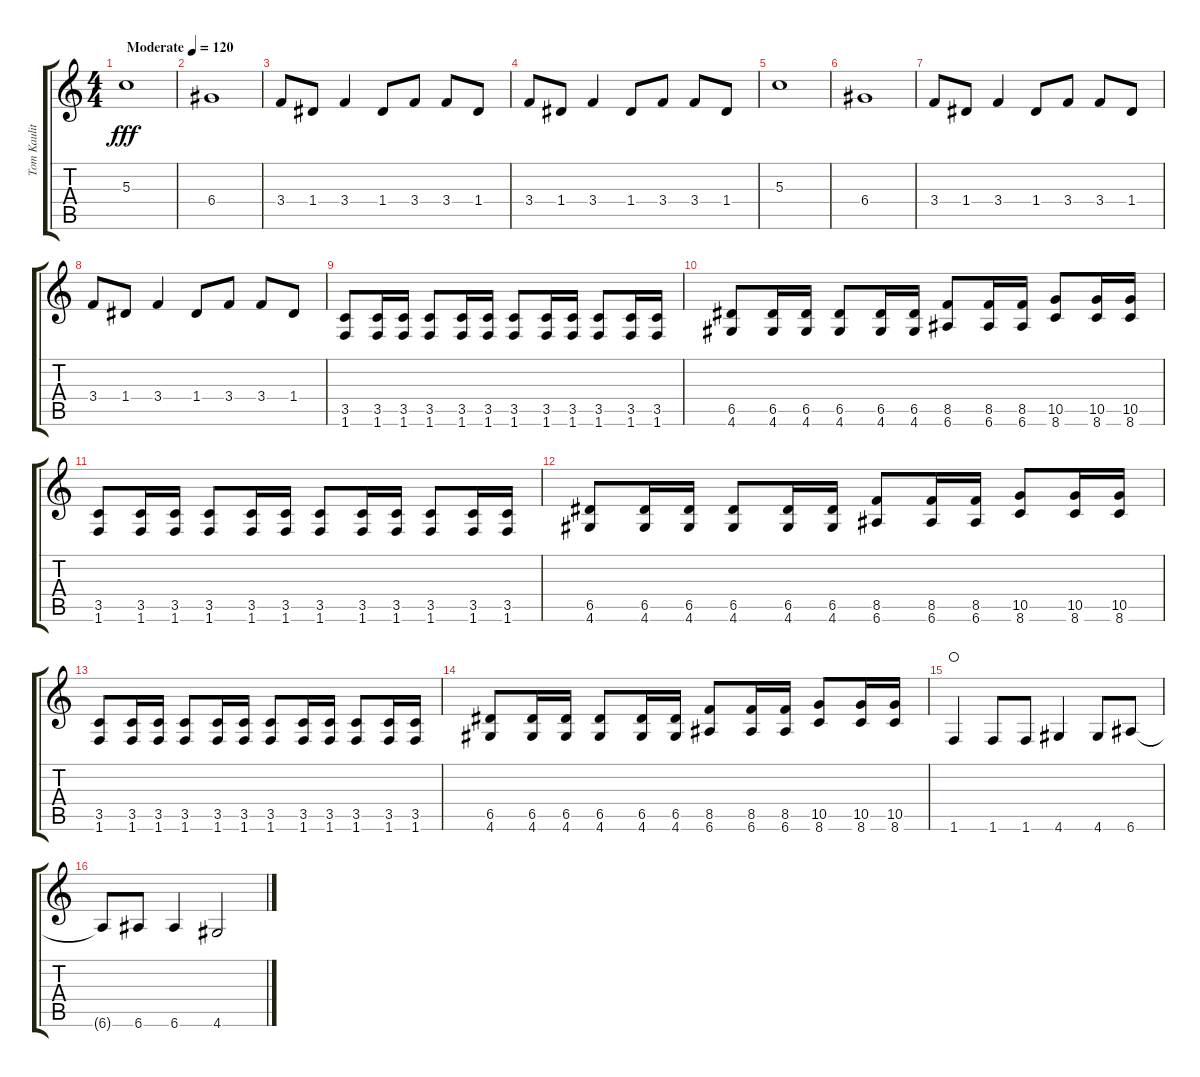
\track ("Tom Kaulitz 3" "Tom Kaulit") {instrument distortionguitar}
\staff {score tabs}
\tuning (E4 B3 G3 D3 A2 E2) {hide}
\ts (4 4)
\tempo (120 "Moderate")
\clef g2
\ks c
5.3.1{dy fff volume 15 instrument distortionguitar} |
6.4.1 |
3.4.8 1.4.8 3.4.4 1.4.8 3.4.8 3.4.8 1.4.8 |
3.4.8 1.4.8 3.4.4 1.4.8 3.4.8 3.4.8 1.4.8 |
5.3.1{volume 15} |
6.4.1 |
3.4.8 1.4.8 3.4.4 1.4.8 3.4.8 3.4.8 1.4.8 |
3.4.8 1.4.8 3.4.4 1.4.8 3.4.8 3.4.8 1.4.8 |
(3.5 1.6).8 (3.5 1.6).16 (3.5 1.6).16 (3.5 1.6).8 (3.5 1.6).16 (3.5 1.6).16 (3.5 1.6).8 (3.5 1.6).16 (3.5 1.6).16 (3.5 1.6).8 (3.5 1.6).16 (3.5 1.6).16 |
(6.5 4.6).8 (6.5 4.6).16 (6.5 4.6).16 (6.5 4.6).8 (6.5 4.6).16 (6.5 4.6).16 (8.5 6.6).8 (8.5 6.6).16 (8.5 6.6).16 (10.5 8.6).8 (10.5 8.6).16 (10.5 8.6).16 |
(3.5 1.6).8 (3.5 1.6).16 (3.5 1.6).16 (3.5 1.6).8 (3.5 1.6).16 (3.5 1.6).16 (3.5 1.6).8 (3.5 1.6).16 (3.5 1.6).16 (3.5 1.6).8 (3.5 1.6).16 (3.5 1.6).16 |
(6.5 4.6).8 (6.5 4.6).16 (6.5 4.6).16 (6.5 4.6).8 (6.5 4.6).16 (6.5 4.6).16 (8.5 6.6).8 (8.5 6.6).16 (8.5 6.6).16 (10.5 8.6).8 (10.5 8.6).16 (10.5 8.6).16 |
(3.5 1.6).8 (3.5 1.6).16 (3.5 1.6).16 (3.5 1.6).8 (3.5 1.6).16 (3.5 1.6).16 (3.5 1.6).8 (3.5 1.6).16 (3.5 1.6).16 (3.5 1.6).8 (3.5 1.6).16 (3.5 1.6).16 |
(6.5 4.6).8 (6.5 4.6).16 (6.5 4.6).16 (6.5 4.6).8 (6.5 4.6).16 (6.5 4.6).16 (8.5 6.6).8 (8.5 6.6).16 (8.5 6.6).16 (10.5 8.6).8 (10.5 8.6).16 (10.5 8.6).16 |
1.6.4{waho} 1.6.8 1.6.8 4.6.4 4.6.8 6.6.8 |
6.6{t}.8 6.6.8 6.6.4 4.6.2
